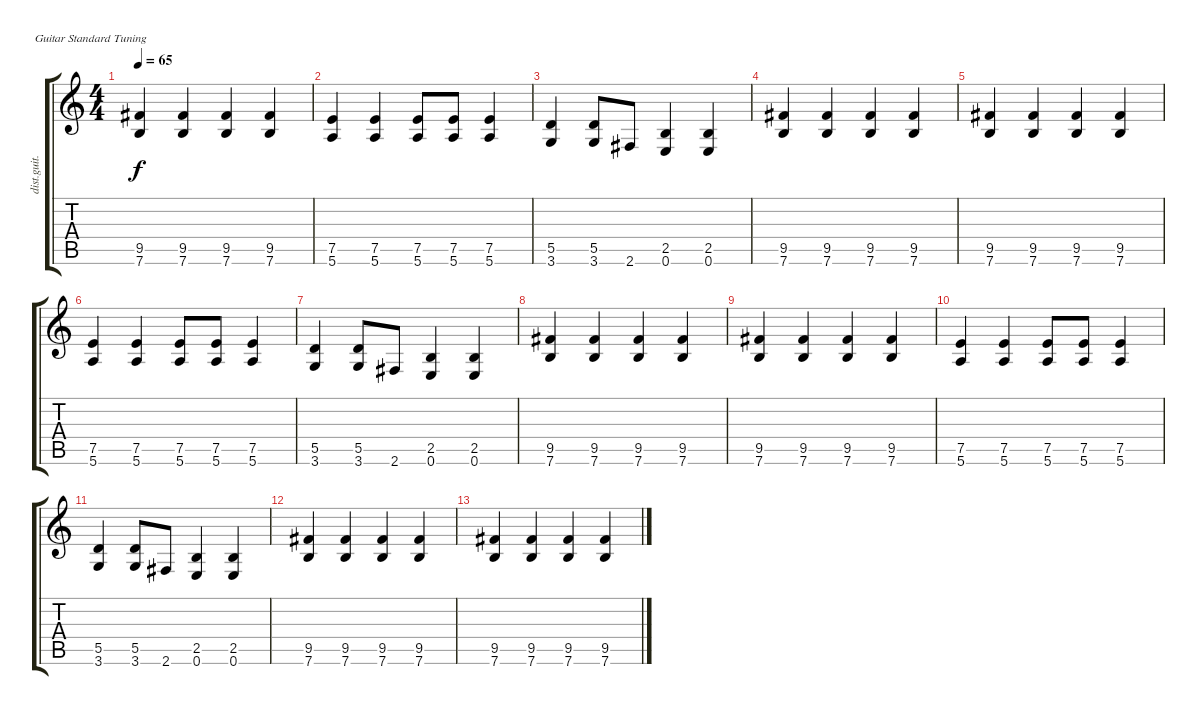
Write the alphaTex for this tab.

\defaultSystemsLayout 4
\bracketExtendMode groupsimilarinstruments
\otherSystemsTrackNameOrientation horizontal
\track ("Fuzz Rhythm" "dist.guit.") {instrument distortionguitar}
\staff {score tabs}
\tuning (E4 B3 G3 D3 A2 E2)
\ts (4 4)
\tempo 65
\clef g2
\ks c
(9.5{acc #} 7.6).4{dy f} (9.5{acc #} 7.6).4 (9.5{acc #} 7.6).4 (9.5{acc #} 7.6).4 |
(7.5 5.6).4 (7.5 5.6).4 (7.5 5.6).8 (7.5 5.6).8 (7.5 5.6).4 |
(5.5 3.6).4 (5.5 3.6).8 2.6{acc #}.8 (2.5 0.6).4 (2.5 0.6).4 |
(9.5{acc #} 7.6).4 (9.5{acc #} 7.6).4 (9.5{acc #} 7.6).4 (9.5{acc #} 7.6).4 |
(9.5{acc #} 7.6).4 (9.5{acc #} 7.6).4 (9.5{acc #} 7.6).4 (9.5{acc #} 7.6).4 |
(7.5 5.6).4 (7.5 5.6).4 (7.5 5.6).8 (7.5 5.6).8 (7.5 5.6).4 |
(5.5 3.6).4 (5.5 3.6).8 2.6{acc #}.8 (2.5 0.6).4 (2.5 0.6).4 |
(9.5{acc #} 7.6).4 (9.5{acc #} 7.6).4 (9.5{acc #} 7.6).4 (9.5{acc #} 7.6).4 |
(9.5{acc #} 7.6).4 (9.5{acc #} 7.6).4 (9.5{acc #} 7.6).4 (9.5{acc #} 7.6).4 |
(7.5 5.6).4 (7.5 5.6).4 (7.5 5.6).8 (7.5 5.6).8 (7.5 5.6).4 |
(5.5 3.6).4 (5.5 3.6).8 2.6{acc #}.8 (2.5 0.6).4 (2.5 0.6).4 |
(9.5{acc #} 7.6).4 (9.5{acc #} 7.6).4 (9.5{acc #} 7.6).4 (9.5{acc #} 7.6).4 |
(9.5{acc #} 7.6).4 (9.5{acc #} 7.6).4 (9.5{acc #} 7.6).4 (9.5{acc #} 7.6).4
